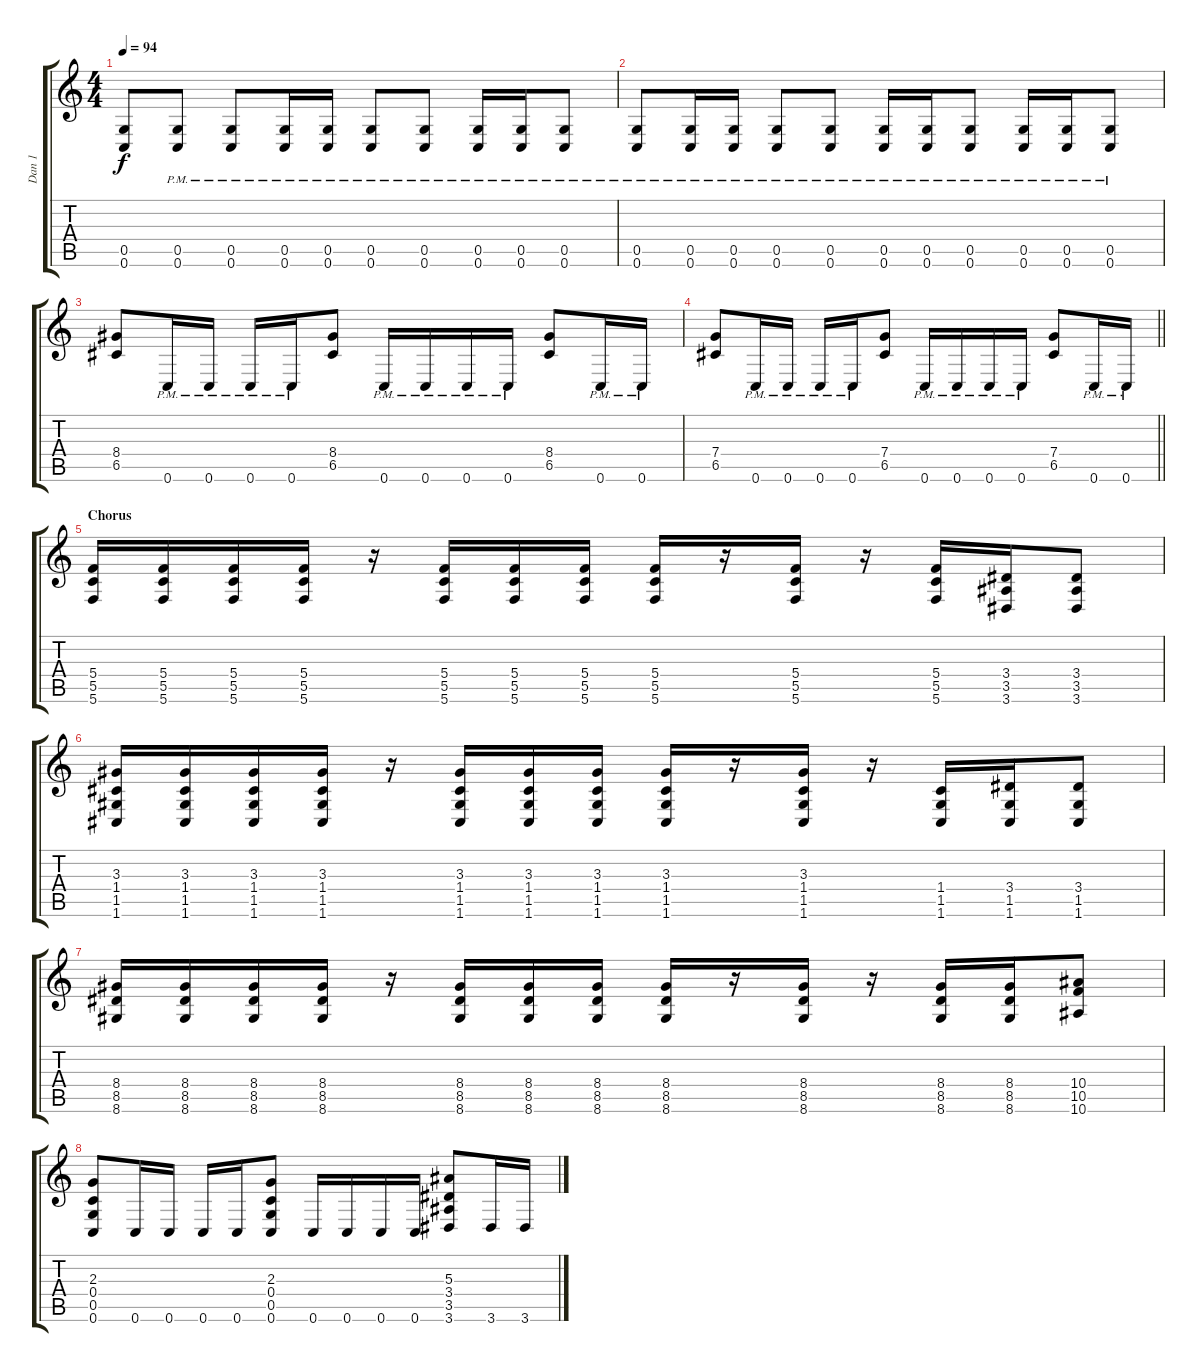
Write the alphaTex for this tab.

\track ("Dan 1" "Dan 1") {instrument distortionguitar}
\staff {score tabs}
\tuning (D4 A3 F3 C3 G2 C2) {hide}
\ts (4 4)
\tempo 94
\clef g2
\ks c
(0.5 0.6).8{dy f} (0.5{pm} 0.6{pm}).8 (0.5{pm} 0.6{pm}).8 (0.5{pm} 0.6{pm}).16 (0.5{pm} 0.6{pm}).16 (0.5{pm} 0.6{pm}).8 (0.5{pm} 0.6{pm}).8 (0.5{pm} 0.6{pm}).16 (0.5{pm} 0.6{pm}).16 (0.5{pm} 0.6{pm}).8 |
(0.5{pm} 0.6{pm}).8 (0.5{pm} 0.6{pm}).16 (0.5{pm} 0.6{pm}).16 (0.5{pm} 0.6{pm}).8 (0.5{pm} 0.6{pm}).8 (0.5{pm} 0.6{pm}).16 (0.5{pm} 0.6{pm}).16 (0.5{pm} 0.6{pm}).8 (0.5{pm} 0.6{pm}).16 (0.5{pm} 0.6{pm}).16 (0.5 0.6{pm}).8 |
(8.4 6.5).8 0.6{pm}.16 0.6{pm}.16 0.6{pm}.16 0.6{pm}.16 (8.4 6.5).8 0.6{pm}.16 0.6{pm}.16 0.6{pm}.16 0.6{pm}.16 (8.4 6.5).8 0.6{pm}.16 0.6{pm}.16 |
\barLineRight lightlight
(7.4 6.5).8 0.6{pm}.16 0.6{pm}.16 0.6{pm}.16 0.6{pm}.16 (7.4 6.5).8 0.6{pm}.16 0.6{pm}.16 0.6{pm}.16 0.6{pm}.16 (7.4 6.5).8 0.6{pm}.16 0.6{pm}.16 |
\section ("" "Chorus")
(5.4 5.5 5.6).16 (5.4 5.5 5.6).16 (5.4 5.5 5.6).16 (5.4 5.5 5.6).16 r.16 (5.4 5.5 5.6).16 (5.4 5.5 5.6).16 (5.4 5.5 5.6).16 (5.4 5.5 5.6).16 r.16 (5.4 5.5 5.6).16 r.16 (5.4 5.5 5.6).16 (3.4 3.5 3.6).16 (3.4 3.5 3.6).8 |
(3.3 1.4 1.5 1.6).16 (3.3 1.4 1.5 1.6).16 (3.3 1.4 1.5 1.6).16 (3.3 1.4 1.5 1.6).16 r.16 (3.3 1.4 1.5 1.6).16 (3.3 1.4 1.5 1.6).16 (3.3 1.4 1.5 1.6).16 (3.3 1.4 1.5 1.6).16 r.16 (3.3 1.4 1.5 1.6).16 r.16 (1.4 1.5 1.6).16 (3.4 1.5 1.6).16 (3.4 1.5 1.6).8 |
(8.4 8.5 8.6).16 (8.4 8.5 8.6).16 (8.4 8.5 8.6).16 (8.4 8.5 8.6).16 r.16 (8.4 8.5 8.6).16 (8.4 8.5 8.6).16 (8.4 8.5 8.6).16 (8.4 8.5 8.6).16 r.16 (8.4 8.5 8.6).16 r.16 (8.4 8.5 8.6).16 (8.4 8.5 8.6).16 (10.4 10.5 10.6).8 |
(2.3 0.4 0.5 0.6).8 0.6.16 0.6.16 0.6.16 0.6.16 (2.3 0.4 0.5 0.6).8 0.6.16 0.6.16 0.6.16 0.6.16 (5.3 3.4 3.5 3.6).8 3.6.16 3.6.16
